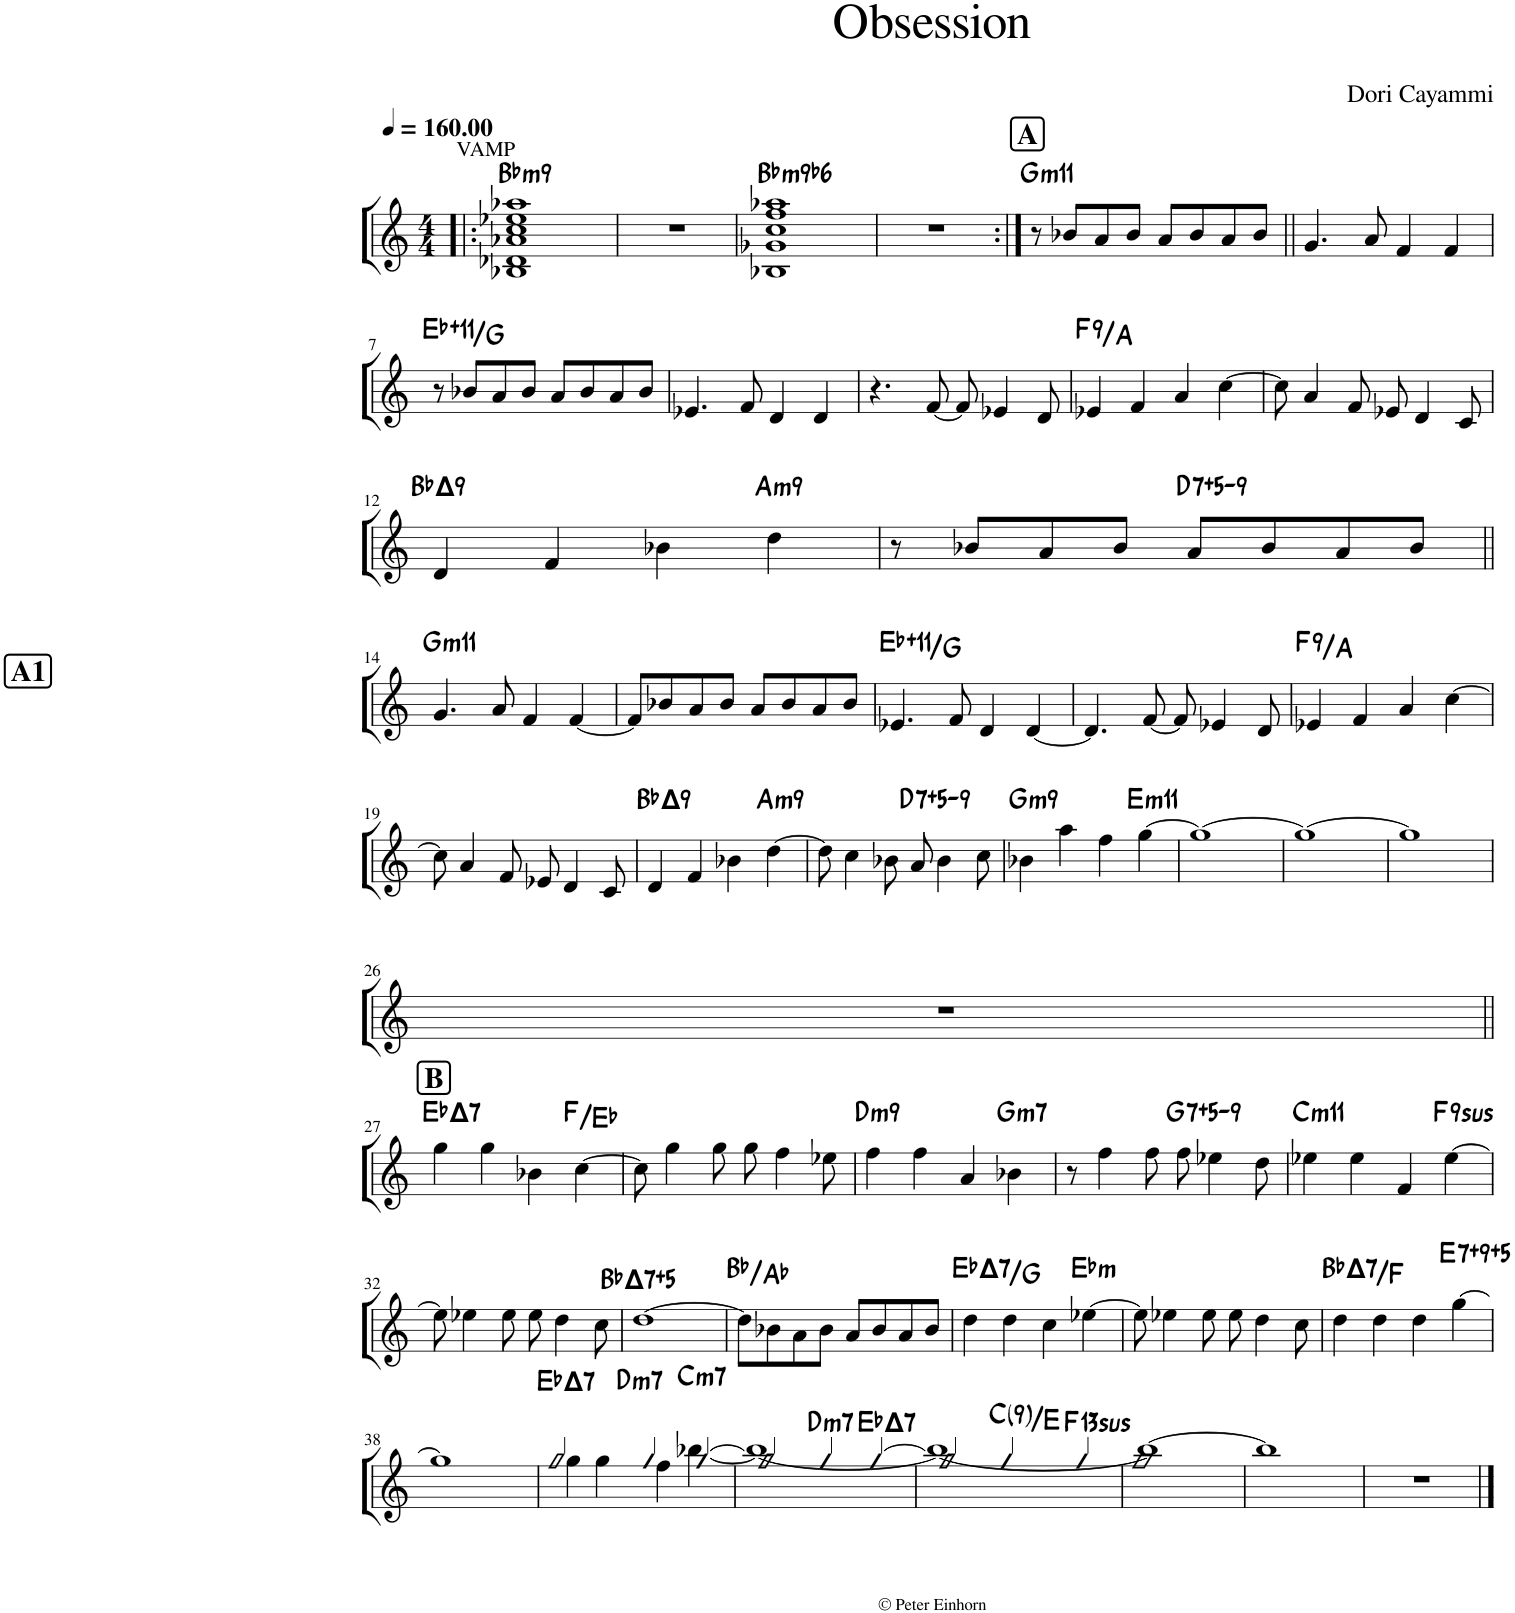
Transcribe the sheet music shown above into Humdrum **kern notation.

**kern	**harte
*part1	*part1
*staff1	*
*I"vbs	*
*clefG2	*
*k[]	*
*M4/4	*
*MM160	*
=1!|:	=1!|:
!LO:TX:a:t=VAMP	!LO:H:kt=m9
1B-X 1d-X 1a-X 1cc 1ee-X 1aa-X	Bb:min9
=2	=2
1r	.
=3	=3
!	!LO:H:kt=m9
1B-X 1g-X 1cc 1ff 1aa-X	Bb:min9(b6)
=4	=4
1r	.
!!LO:REH:place=s1:a:B:cj:fs=14:t=A:qo=0.5
=5:|!	=5:|!
!	!LO:H:kt=m11
8r	G:min9(11)
8b-X/L	.
8a/	.
8b-/J	.
8a/L	.
8b-/	.
8a/	.
8b-/J	.
=6||	=6||
4.g/	.
8a/	.
4f/	.
4f/	.
!!LO:LB:g=z
=7	=7
!	!LO:H:kt=7
8r	Eb:aug(b7,9,11)/3
8b-X/L	.
8a/	.
8b-/J	.
8a/L	.
8b-/	.
8a/	.
8b-/J	.
=8	=8
4.e-X/	.
8f/	.
4d/	.
4d/	.
=9	=9
4.r	.
[8f/	.
8f/]	.
4e-X/	.
8d/	.
=10	=10
!	!LO:H:kt=9
4e-X/	F:9/3
4f/	.
4a/	.
[4cc\	.
=11	=11
8cc\]	.
4a/	.
8f/	.
8e-X/	.
4d/	.
8c/	.
!!LO:LB:g=z
=12	=12
!	!LO:H:kt=∆
4d/	.
4f/	.
4b-X\	.
!	!LO:H:kt=m9
4dd\	A:min9
!!LO:REH:place=s1:b:B:cj:fs=14:t=A1
=13	=13
8r	.
8b-X/L	.
8a/	.
8b-/J	.
!	!LO:H:kt=7
8a/L	D:(3,#5,b7,b9)
8b-/	.
8a/	.
8b-/J	.
!!LO:LB:g=z
=14||	=14||
!	!LO:H:kt=m11
4.g/	G:min9(11)
8a/	.
4f/	.
[4f/	.
=15	=15
8f/L]	.
8b-X/	.
8a/	.
8b-/J	.
8a/L	.
8b-/	.
8a/	.
8b-/J	.
=16	=16
!	!LO:H:kt=7
4.e-X/	Eb:aug(b7,9,11)/3
8f/	.
4d/	.
[4d/	.
=17	=17
4.d/]	.
[8f/	.
8f/]	.
4e-X/	.
8d/	.
=18	=18
!	!LO:H:kt=9
4e-X/	F:9/3
4f/	.
4a/	.
[4cc\	.
!!LO:LB:g=z
=19	=19
8cc\]	.
4a/	.
8f/	.
8e-X/	.
4d/	.
8c/	.
=20	=20
!	!LO:H:kt=∆
4d/	.
4f/	.
4b-X\	.
!	!LO:H:kt=m9
[4dd\	A:min9
=21	=21
8dd\]	.
4cc\	.
8b-X\	.
!	!LO:H:kt=7
8a/	D:(3,#5,b7,b9)
4b-\	.
8cc\	.
=22	=22
!	!LO:H:kt=m9
4b-X\	G:min9
4aa\	.
4ff\	.
!	!LO:H:kt=m11
[4gg\	E:min9(11)
=23	=23
1gg_	.
=24	=24
1gg_	.
=25	=25
1gg]	.
!!LO:LB:g=z
=26	=26
1r	.
!!LO:LB:g=z
!!LO:REH:place=s1:a:B:cj:fs=14:t=B
=27||	=27||
!	!LO:H:kt=∆
4gg\	.
4gg\	.
4b-X\	.
[4cc\	F:maj/b7
=28	=28
8cc\]	.
4gg\	.
8gg\	.
8gg\	.
4ff\	.
8ee-X\	.
=29	=29
!	!LO:H:kt=m9
4ff\	D:min9
4ff\	.
4a/	.
!	!LO:H:kt=m7
4b-X\	G:min7
=30	=30
8r	.
4ff\	.
8ff\	.
!	!LO:H:kt=7
8ff\	G:(3,#5,b7,b9)
4ee-X\	.
8dd\	.
=31	=31
!	!LO:H:kt=m11
4ee-X\	C:min9(11)
4ee-\	.
4f/	.
!	!LO:H:kt=9sus
[4ee-\	F:sus4(7,9)
!!LO:LB:g=z
=32	=32
8ee-\]	.
4ee-X\	.
8ee-\	.
8ee-\	.
4dd\	.
8cc\	.
=33	=33
!	!LO:H:kt=∆
[1dd	.
=34	=34
8dd\L]	Bb:maj/b7
8b-X\	.
8a\	.
8b-\J	.
8a/L	.
8b-/	.
8a/	.
8b-/J	.
=35	=35
!	!LO:H:kt=∆
4dd\	.
4dd\	.
4cc\	.
!	!LO:H:kt=m
[4ee-X\	Eb:min
=36	=36
8ee-\]	.
4ee-X\	.
8ee-\	.
8ee-\	.
4dd\	.
8cc\	.
=37	=37
!	!LO:H:kt=∆
4dd\	.
4dd\	.
4dd\	.
!	!LO:H:kt=7
[4gg\	E:(3,#5,b7,#9)
!!LO:LB:g=z
=38	=38
1gg]	.
=39	=39
*^	*
!	!	!LO:H:kt=∆
4gg\	2eeee/	.
4gg\	.	.
!	!	!LO:H:kt=m7
4ff\	4eee/	D:min7
!	!	!LO:H:kt=m7
[4bb-X\	4eee/	C:min7
=40	=40	=40
1bb-_	2eee/	.
!	!	!LO:H:kt=m7
.	4eee/	D:min7
!	!	!LO:H:kt=∆
.	4eee/	.
=41	=41	=41
1bb-_	2eee/	.
.	4eee/	C:maj(9)/3
!	!	!LO:H:kt=13sus
.	4eee/	F:sus4(7,9,11,13)
=42	=42	=42
1bb-_	1eee	.
*v	*v	*
=43	=43
1bb-]	.
=44	=44
1r	.
==	==
*-	*-
